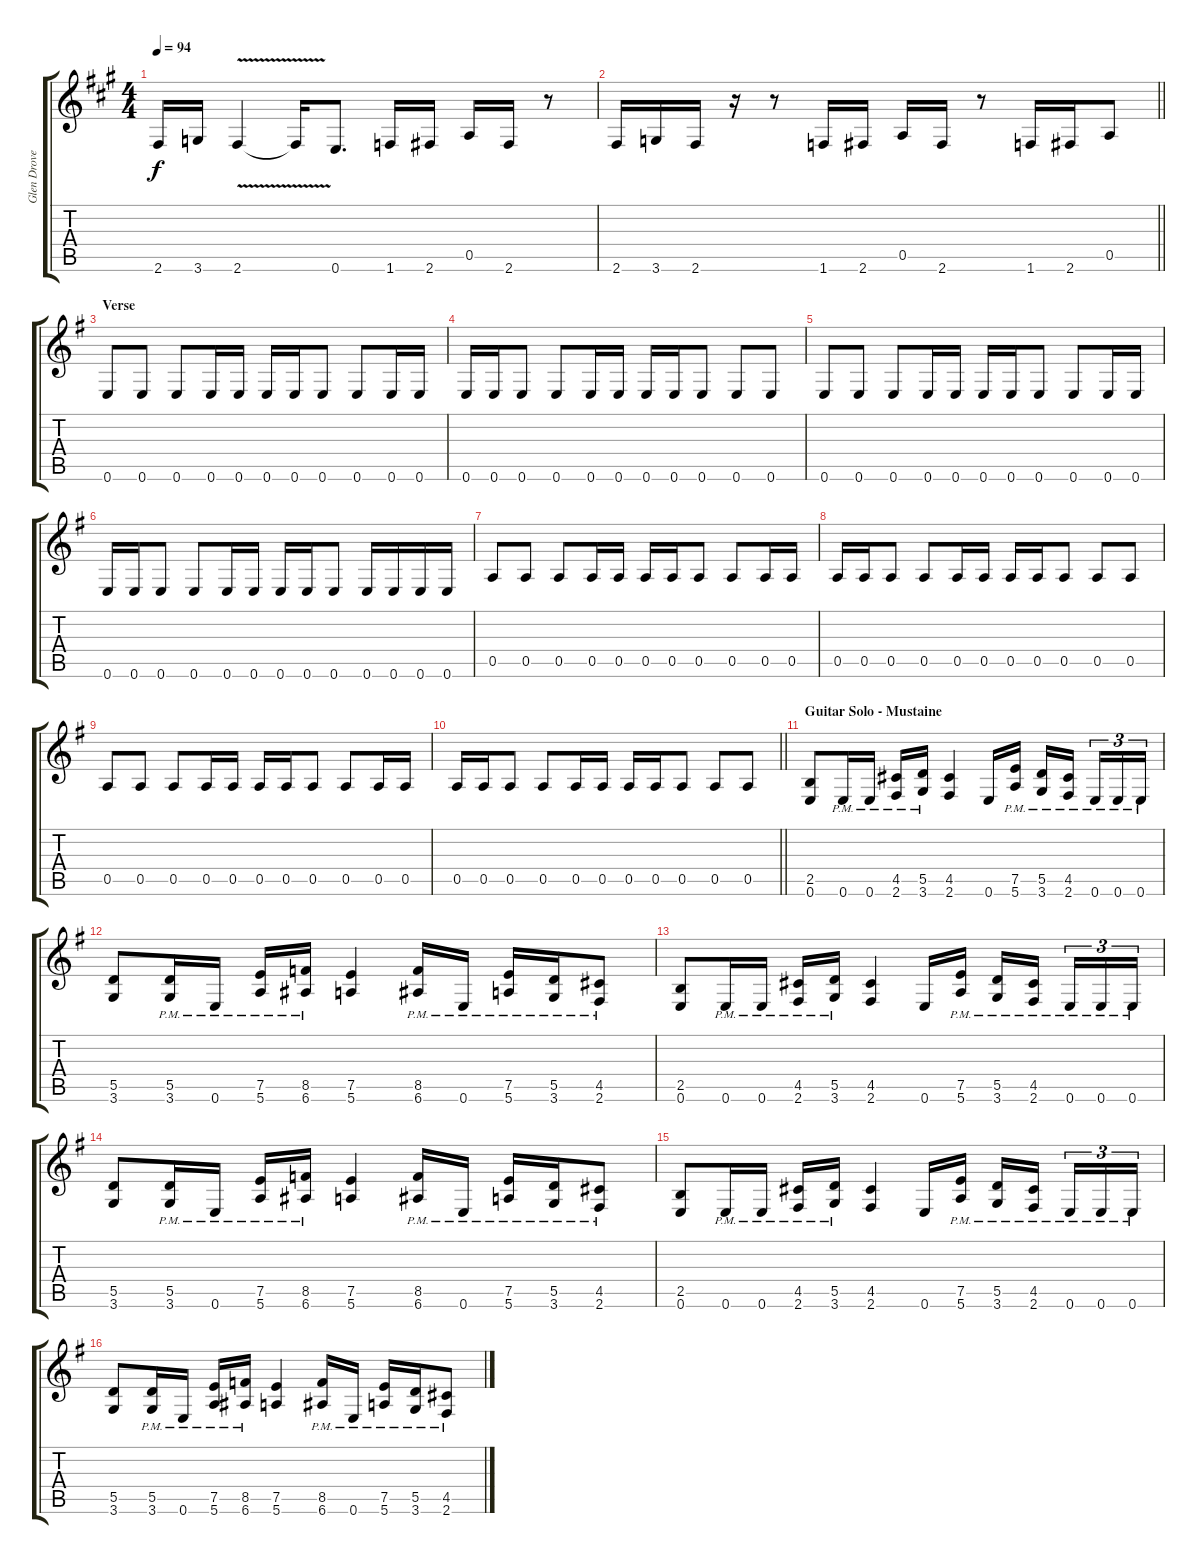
\track ("Glen Drover" "Glen Drove") {instrument overdrivenguitar}
\staff {score tabs}
\tuning (E4 B3 G3 D3 A2 E2) {hide}
\ts (4 4)
\tempo 94
\clef g2
\ks a
2.6.16{dy f} 3.6.16 2.6{v}.4 2.6{t}.16 0.6.8{d} 1.6.16 2.6.16 0.5.16 2.6.16 r.8 |
\barLineRight lightlight
2.6.16 3.6.16 2.6.16 r.16 r.8 1.6.16 2.6.16 0.5.16 2.6.16 r.8 1.6.16 2.6.16 0.5.8 |
\section ("" "Verse")
\ks g
0.6.8 0.6.8 0.6.8 0.6.16 0.6.16 0.6.16 0.6.16 0.6.8 0.6.8 0.6.16 0.6.16 |
0.6.16 0.6.16 0.6.8 0.6.8 0.6.16 0.6.16 0.6.16 0.6.16 0.6.8 0.6.8 0.6.8 |
0.6.8 0.6.8 0.6.8 0.6.16 0.6.16 0.6.16 0.6.16 0.6.8 0.6.8 0.6.16 0.6.16 |
0.6.16 0.6.16 0.6.8 0.6.8 0.6.16 0.6.16 0.6.16 0.6.16 0.6.8 0.6.16 0.6.16 0.6.16 0.6.16 |
0.5.8 0.5.8 0.5.8 0.5.16 0.5.16 0.5.16 0.5.16 0.5.8 0.5.8 0.5.16 0.5.16 |
0.5.16 0.5.16 0.5.8 0.5.8 0.5.16 0.5.16 0.5.16 0.5.16 0.5.8 0.5.8 0.5.8 |
0.5.8 0.5.8 0.5.8 0.5.16 0.5.16 0.5.16 0.5.16 0.5.8 0.5.8 0.5.16 0.5.16 |
\barLineRight lightlight
0.5.16 0.5.16 0.5.8 0.5.8 0.5.16 0.5.16 0.5.16 0.5.16 0.5.8 0.5.8 0.5.8 |
\section ("" "Guitar Solo - Mustaine")
(2.5 0.6).8 0.6{pm}.16 0.6{pm}.16 (4.5{pm} 2.6{pm}).16 (5.5{pm} 3.6{pm}).16 (4.5 2.6).4 0.6.16 (7.5{pm} 5.6{pm}).16 (5.5{pm} 3.6{pm}).16 (4.5{pm} 2.6{pm}).16{beam splitsecondary} 0.6{pm}.16{tu (3 2)} 0.6{pm}.16{tu (3 2)} 0.6{pm}.16{tu (3 2)} |
(5.5 3.6).8 (5.5{pm} 3.6{pm}).16 0.6{pm}.16 (7.5{pm} 5.6{pm}).16 (8.5{pm} 6.6{pm}).16 (7.5 5.6).4 (8.5{pm} 6.6{pm}).16 0.6{pm}.16 (7.5{pm} 5.6{pm}).16 (5.5{pm} 3.6{pm}).16 (4.5{pm} 2.6{pm}).8 |
(2.5 0.6).8 0.6{pm}.16 0.6{pm}.16 (4.5{pm} 2.6{pm}).16 (5.5{pm} 3.6{pm}).16 (4.5 2.6).4 0.6.16 (7.5{pm} 5.6{pm}).16 (5.5{pm} 3.6{pm}).16 (4.5{pm} 2.6{pm}).16{beam splitsecondary} 0.6{pm}.16{tu (3 2)} 0.6{pm}.16{tu (3 2)} 0.6{pm}.16{tu (3 2)} |
(5.5 3.6).8 (5.5{pm} 3.6{pm}).16 0.6{pm}.16 (7.5{pm} 5.6{pm}).16 (8.5{pm} 6.6{pm}).16 (7.5 5.6).4 (8.5{pm} 6.6{pm}).16 0.6{pm}.16 (7.5{pm} 5.6{pm}).16 (5.5{pm} 3.6{pm}).16 (4.5{pm} 2.6{pm}).8 |
(2.5 0.6).8 0.6{pm}.16 0.6{pm}.16 (4.5{pm} 2.6{pm}).16 (5.5{pm} 3.6{pm}).16 (4.5 2.6).4 0.6.16 (7.5{pm} 5.6{pm}).16 (5.5{pm} 3.6{pm}).16 (4.5{pm} 2.6{pm}).16{beam splitsecondary} 0.6{pm}.16{tu (3 2)} 0.6{pm}.16{tu (3 2)} 0.6{pm}.16{tu (3 2)} |
(5.5 3.6).8 (5.5{pm} 3.6{pm}).16 0.6{pm}.16 (7.5{pm} 5.6{pm}).16 (8.5{pm} 6.6{pm}).16 (7.5 5.6).4 (8.5{pm} 6.6{pm}).16 0.6{pm}.16 (7.5{pm} 5.6{pm}).16 (5.5{pm} 3.6{pm}).16 (4.5{pm} 2.6{pm}).8
